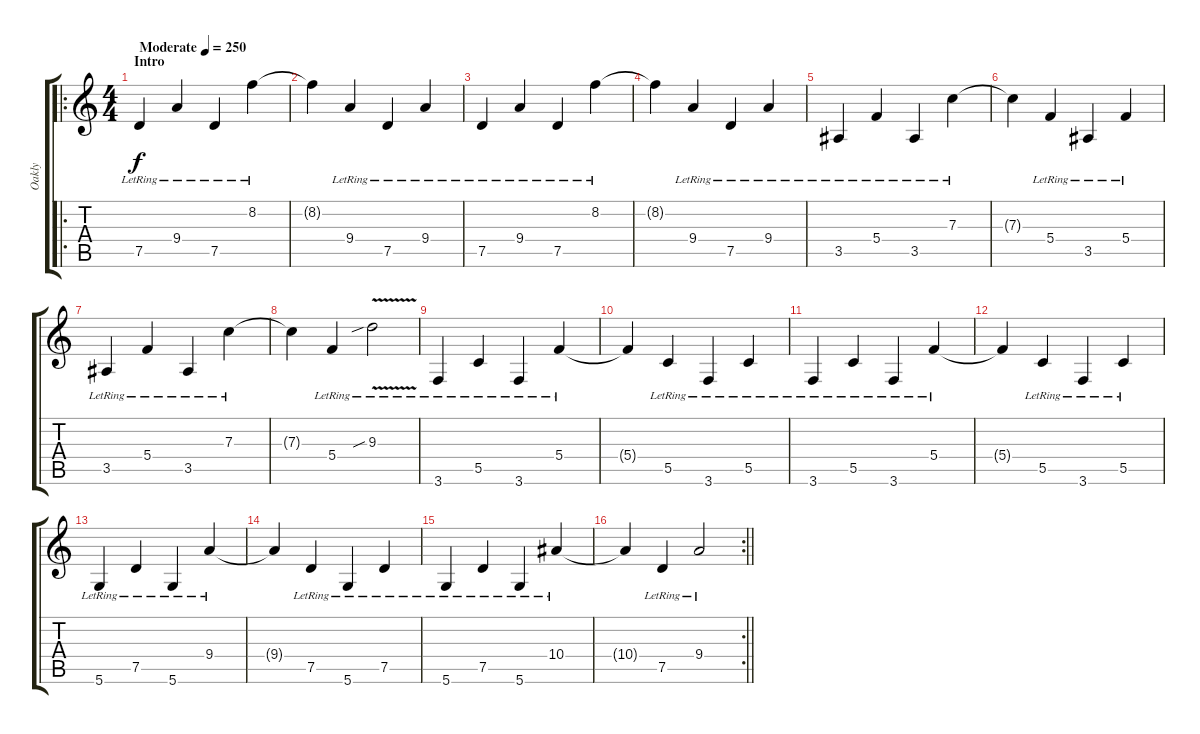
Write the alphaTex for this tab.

\track ("Oakly" "Oakly") {instrument distortionguitar}
\staff {score tabs}
\tuning (D4 A3 F3 C3 G2 D2) {hide}
\ro
\ts (4 4)
\section ("" "Intro")
\tempo (250 "Moderate")
\clef g2
\ks c
7.5{lr}.4{dy f instrument electricguitarclean} 9.4{lr}.4 7.5{lr}.4 8.2{lr}.4 |
8.2{t}.4 9.4{lr}.4 7.5{lr}.4 9.4{lr}.4 |
7.5{lr}.4 9.4{lr}.4 7.5{lr}.4 8.2{lr}.4 |
8.2{t}.4 9.4{lr}.4 7.5{lr}.4 9.4{lr}.4 |
3.5{lr}.4 5.4{lr}.4 3.5{lr}.4 7.3{lr}.4 |
7.3{t}.4 5.4{lr}.4 3.5{lr}.4 5.4{lr}.4 |
3.5{lr}.4 5.4{lr}.4 3.5{lr}.4 7.3{lr}.4 |
7.3{t}.4 5.4{lr}.4 9.3{v sib lr}.2 |
3.6{lr}.4 5.5{lr}.4 3.6{lr}.4 5.4{lr}.4 |
5.4{t}.4 5.5{lr}.4 3.6{lr}.4 5.5{lr}.4 |
3.6{lr}.4 5.5{lr}.4 3.6{lr}.4 5.4{lr}.4 |
5.4{t}.4 5.5{lr}.4 3.6{lr}.4 5.5{lr}.4 |
5.6{lr}.4 7.5{lr}.4 5.6{lr}.4 9.4{lr}.4 |
9.4{t}.4 7.5{lr}.4 5.6{lr}.4 7.5{lr}.4 |
5.6{lr}.4 7.5{lr}.4 5.6{lr}.4 10.4{lr}.4 |
\rc 2
\barLineRight lightlight
10.4{t}.4 7.5{lr}.4 9.4{lr}.2
